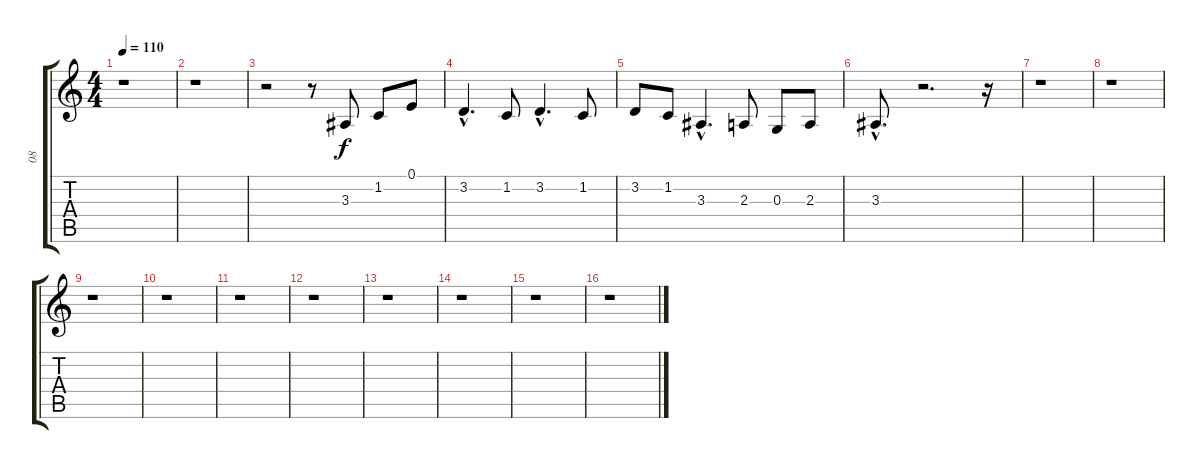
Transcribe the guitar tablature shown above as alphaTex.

\track ("08" "08") {instrument panflute}
\staff {score tabs}
\tuning (E4 B3 G3 D3 A2 E2) {hide}
\ts (4 4)
\tempo 110
\clef g2
\ks c
r.1{dy f} |
r.1 |
r.2 r.8 3.3.8 1.2.8 0.1.8 |
3.2{hac}.4{d} 1.2.8 3.2{hac}.4{d} 1.2.8 |
3.2.8 1.2.8 3.3{hac}.4{d} 2.3.8 0.3.8 2.3.8 |
3.3{hac}.8{d} r.2{d} r.16 |
r.1 |
r.1 |
r.1 |
r.1 |
r.1 |
r.1 |
r.1 |
r.1 |
r.1 |
r.1
